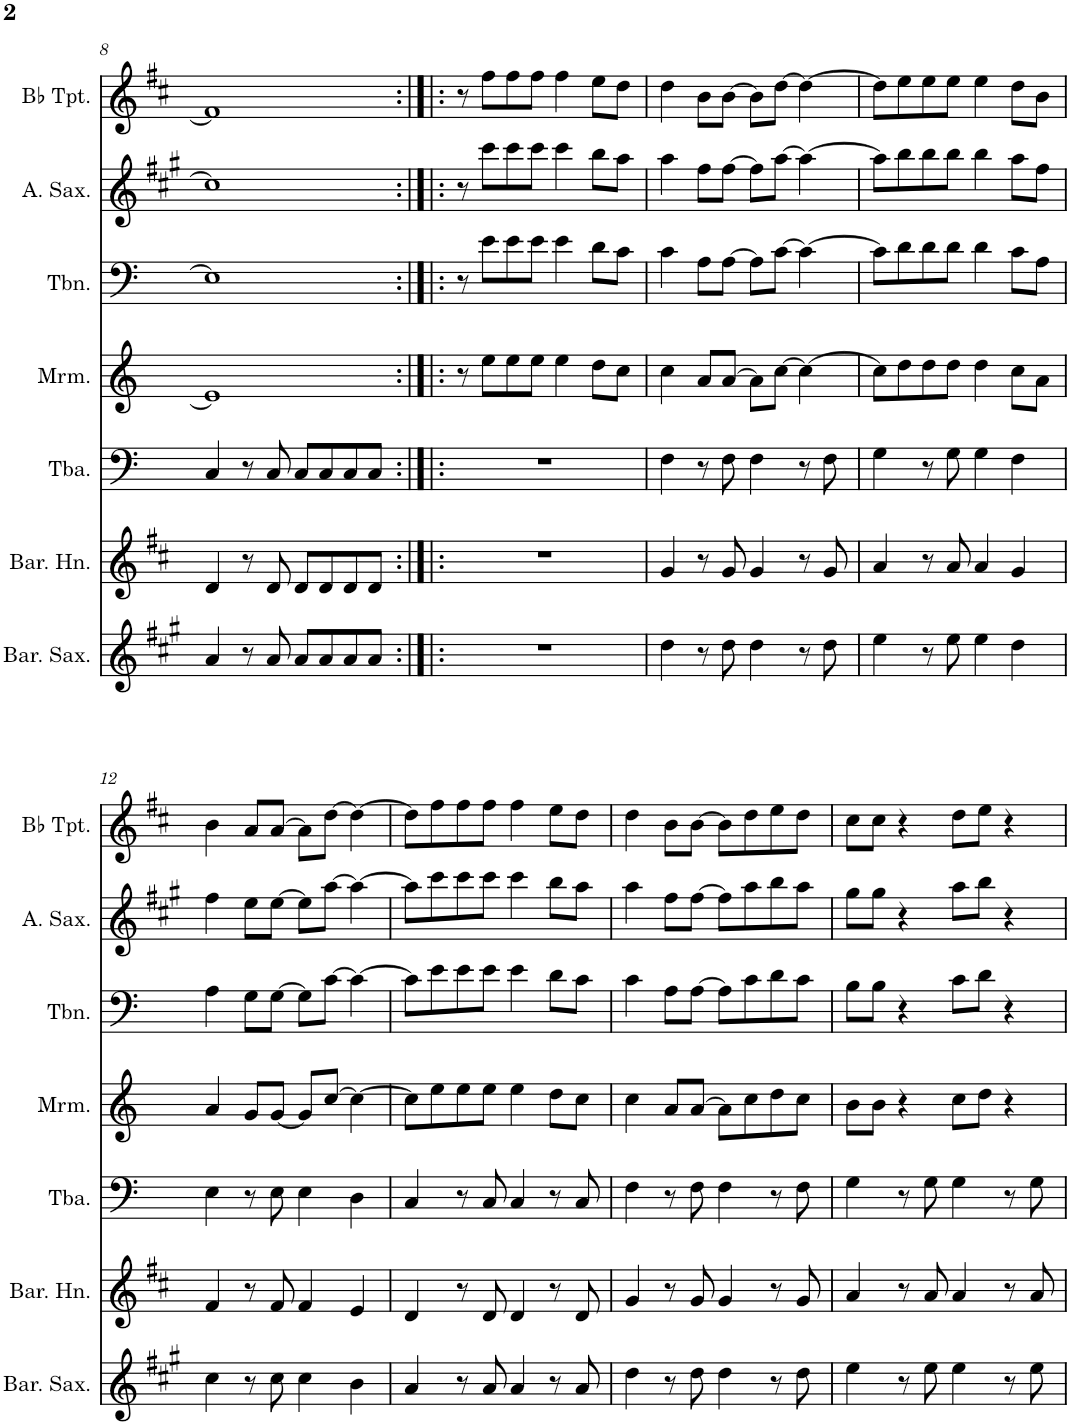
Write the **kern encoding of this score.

**kern	**kern	**kern	**kern	**kern	**kern	**kern
*part7	*part6	*part5	*part4	*part3	*part2	*part1
*staff7	*staff6	*staff5	*staff4	*staff3	*staff2	*staff1
*I"Baritone Saxophone	*I"Baritone Horn	*I"Tuba	*I"Marimba	*I"Trombone	*I"Alto Saxophone	*I"Bb Trumpet
*I'Bar. Sax.	*I'Bar. Hn.	*I'Tba.	*I'Mrm.	*I'Tbn.	*I'A. Sax.	*I'Bb Tpt.
!!LO:PB:g=z
*clefG2	*clefG2	*clefF4	*clefG2	*clefF4	*clefG2	*clefG2
*Trd12c21	*Trd4c7	*	*	*	*Trd5c9	*Trd1c2
*k[f#c#g#]	*k[f#c#]	*k[]	*k[]	*k[]	*k[f#c#g#]	*k[f#c#]
*M4/4	*M4/4	*M4/4	*M4/4	*M4/4	*M4/4	*M4/4
=8	=8	=8	=8	=8	=8	=8
4a/	4d/	4C/	1e]	1E]	1cc#]	1f#]
8r	8r	8r	.	.	.	.
8a/	8d/	8C/	.	.	.	.
8a/L	8d/L	8C/L	.	.	.	.
8a/	8d/	8C/	.	.	.	.
8a/	8d/	8C/	.	.	.	.
8a/J	8d/J	8C/J	.	.	.	.
=9:|!|:	=9:|!|:	=9:|!|:	=9:|!|:	=9:|!|:	=9:|!|:	=9:|!|:
1r	1r	1r	8r	8r	8r	8r
.	.	.	8ee\L	8e\L	8ccc#\L	8ff#\L
.	.	.	8ee\	8e\	8ccc#\	8ff#\
.	.	.	8ee\J	8e\J	8ccc#\J	8ff#\J
.	.	.	4ee\	4e\	4ccc#\	4ff#\
.	.	.	8dd\L	8d\L	8bb\L	8ee\L
.	.	.	8cc\J	8c\J	8aa\J	8dd\J
=10	=10	=10	=10	=10	=10	=10
4dd\	4g/	4F\	4cc\	4c\	4aa\	4dd\
8r	8r	8r	8a/L	8A\L	8ff#\L	8b\L
8dd\	8g/	8F\	[8a/J	[8A\J	[8ff#\J	[8b\J
4dd\	4g/	4F\	8a\L]	8A\L]	8ff#\L]	8b\L]
.	.	.	[8cc\J	[8c\J	[8aa\J	[8dd\J
8r	8r	8r	4cc\_	4c\_	4aa\_	4dd\_
8dd\	8g/	8F\	.	.	.	.
=11	=11	=11	=11	=11	=11	=11
4ee\	4a/	4G\	8cc\L]	8c\L]	8aa\L]	8dd\L]
.	.	.	8dd\	8d\	8bb\	8ee\
8r	8r	8r	8dd\	8d\	8bb\	8ee\
8ee\	8a/	8G\	8dd\J	8d\J	8bb\J	8ee\J
4ee\	4a/	4G\	4dd\	4d\	4bb\	4ee\
4dd\	4g/	4F\	8cc\L	8c\L	8aa\L	8dd\L
.	.	.	8a\J	8A\J	8ff#\J	8b\J
!!LO:LB:g=z
=12	=12	=12	=12	=12	=12	=12
4cc#\	4f#/	4E\	4a/	4A\	4ff#\	4b\
8r	8r	8r	8g/L	8G\L	8ee\L	8a/L
8cc#\	8f#/	8E\	[8g/J	[8G\J	[8ee\J	[8a/J
4cc#\	4f#/	4E\	8g/L]	8G\L]	8ee\L]	8a\L]
.	.	.	[8cc/J	[8c\J	[8aa\J	[8dd\J
4b\	4e/	4D\	4cc\_	4c\_	4aa\_	4dd\_
=13	=13	=13	=13	=13	=13	=13
4a/	4d/	4C/	8cc\L]	8c\L]	8aa\L]	8dd\L]
.	.	.	8ee\	8e\	8ccc#\	8ff#\
8r	8r	8r	8ee\	8e\	8ccc#\	8ff#\
8a/	8d/	8C/	8ee\J	8e\J	8ccc#\J	8ff#\J
4a/	4d/	4C/	4ee\	4e\	4ccc#\	4ff#\
8r	8r	8r	8dd\L	8d\L	8bb\L	8ee\L
8a/	8d/	8C/	8cc\J	8c\J	8aa\J	8dd\J
=14	=14	=14	=14	=14	=14	=14
4dd\	4g/	4F\	4cc\	4c\	4aa\	4dd\
8r	8r	8r	8a/L	8A\L	8ff#\L	8b\L
8dd\	8g/	8F\	[8a/J	[8A\J	[8ff#\J	[8b\J
4dd\	4g/	4F\	8a\L]	8A\L]	8ff#\L]	8b\L]
.	.	.	8cc\	8c\	8aa\	8dd\
8r	8r	8r	8dd\	8d\	8bb\	8ee\
8dd\	8g/	8F\	8cc\J	8c\J	8aa\J	8dd\J
=15	=15	=15	=15	=15	=15	=15
4ee\	4a/	4G\	8b\L	8B\L	8gg#\L	8cc#\L
.	.	.	8b\J	8B\J	8gg#\J	8cc#\J
8r	8r	8r	4r	4r	4r	4r
8ee\	8a/	8G\	.	.	.	.
4ee\	4a/	4G\	8cc\L	8c\L	8aa\L	8dd\L
.	.	.	8dd\J	8d\J	8bb\J	8ee\J
8r	8r	8r	4r	4r	4r	4r
8ee\	8a/	8G\	.	.	.	.
=	=	=	=	=	=	=
*-	*-	*-	*-	*-	*-	*-
